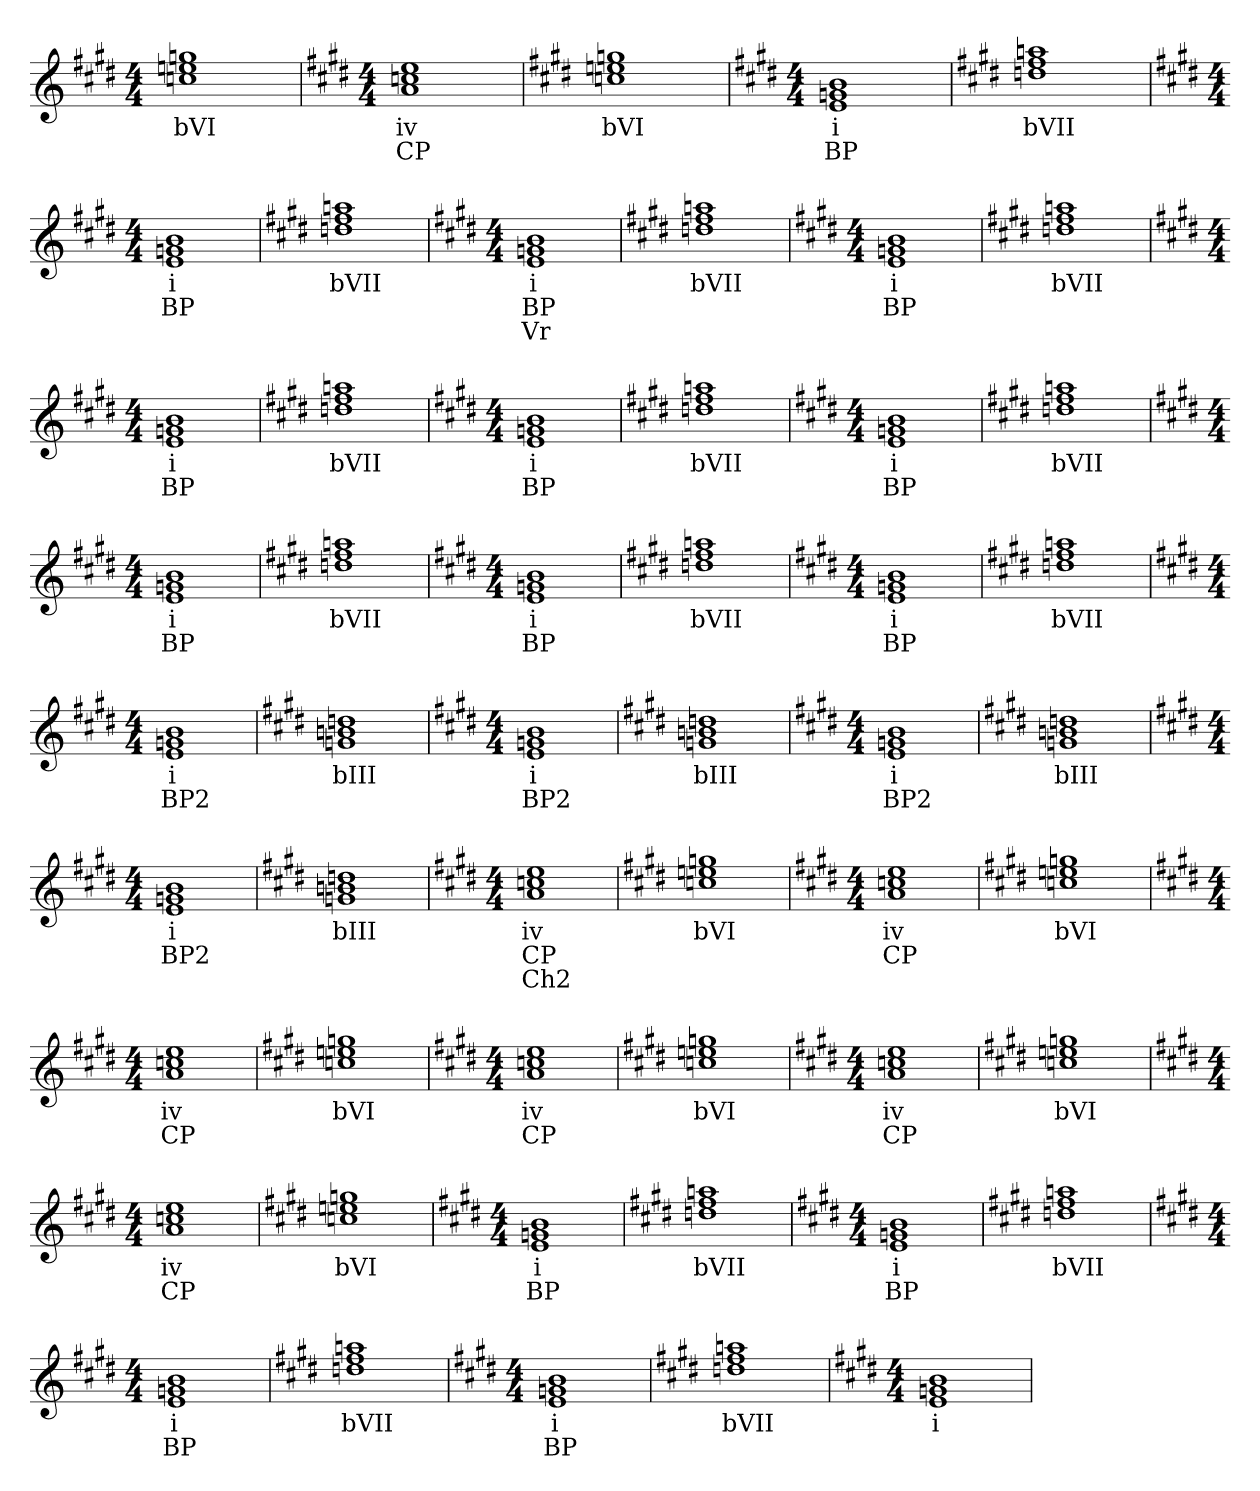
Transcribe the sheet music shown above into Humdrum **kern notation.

**kern	**text	**text	**text
*part1	*part1	*part1	*part1
*staff1	*staff1	*staff1	*staff1
*k[f#c#g#d#]	*	*	*
*E:	*	*	*
*M4/4	*	*	*
=	=	=	=
1ccn 1een 1ggn	bVI	.	.
=	=	=	=
*k[f#c#g#d#]	*	*	*
*E:	*	*	*
*M4/4	*	*	*
1a 1ccn 1ee	iv	CP	.
=	=	=	=
*k[f#c#g#d#]	*	*	*
*E:	*	*	*
1ccn 1een 1ggn	bVI	.	.
=	=	=	=
*k[f#c#g#d#]	*	*	*
*E:	*	*	*
*M4/4	*	*	*
1e 1gn 1b	i	BP	.
=	=	=	=
*k[f#c#g#d#]	*	*	*
*E:	*	*	*
1ddn 1ff# 1aan	bVII	.	.
=	=	=	=
*k[f#c#g#d#]	*	*	*
*E:	*	*	*
*M4/4	*	*	*
1e 1gn 1b	i	BP	.
=	=	=	=
*k[f#c#g#d#]	*	*	*
*E:	*	*	*
1ddn 1ff# 1aan	bVII	.	.
=	=	=	=
*k[f#c#g#d#]	*	*	*
*E:	*	*	*
*M4/4	*	*	*
1e 1gn 1b	i	BP	Vr
=	=	=	=
*k[f#c#g#d#]	*	*	*
*E:	*	*	*
1ddn 1ff# 1aan	bVII	.	.
=	=	=	=
*k[f#c#g#d#]	*	*	*
*E:	*	*	*
*M4/4	*	*	*
1e 1gn 1b	i	BP	.
=	=	=	=
*k[f#c#g#d#]	*	*	*
*E:	*	*	*
1ddn 1ff# 1aan	bVII	.	.
=	=	=	=
*k[f#c#g#d#]	*	*	*
*E:	*	*	*
*M4/4	*	*	*
1e 1gn 1b	i	BP	.
=	=	=	=
*k[f#c#g#d#]	*	*	*
*E:	*	*	*
1ddn 1ff# 1aan	bVII	.	.
=	=	=	=
*k[f#c#g#d#]	*	*	*
*E:	*	*	*
*M4/4	*	*	*
1e 1gn 1b	i	BP	.
=	=	=	=
*k[f#c#g#d#]	*	*	*
*E:	*	*	*
1ddn 1ff# 1aan	bVII	.	.
=	=	=	=
*k[f#c#g#d#]	*	*	*
*E:	*	*	*
*M4/4	*	*	*
1e 1gn 1b	i	BP	.
=	=	=	=
*k[f#c#g#d#]	*	*	*
*E:	*	*	*
1ddn 1ff# 1aan	bVII	.	.
=	=	=	=
*k[f#c#g#d#]	*	*	*
*E:	*	*	*
*M4/4	*	*	*
1e 1gn 1b	i	BP	.
=	=	=	=
*k[f#c#g#d#]	*	*	*
*E:	*	*	*
1ddn 1ff# 1aan	bVII	.	.
=	=	=	=
*k[f#c#g#d#]	*	*	*
*E:	*	*	*
*M4/4	*	*	*
1e 1gn 1b	i	BP	.
=	=	=	=
*k[f#c#g#d#]	*	*	*
*E:	*	*	*
1ddn 1ff# 1aan	bVII	.	.
=	=	=	=
*k[f#c#g#d#]	*	*	*
*E:	*	*	*
*M4/4	*	*	*
1e 1gn 1b	i	BP	.
=	=	=	=
*k[f#c#g#d#]	*	*	*
*E:	*	*	*
1ddn 1ff# 1aan	bVII	.	.
=	=	=	=
*k[f#c#g#d#]	*	*	*
*E:	*	*	*
*M4/4	*	*	*
1e 1gn 1b	i	BP2	.
=	=	=	=
*k[f#c#g#d#]	*	*	*
*E:	*	*	*
1gn 1bn 1ddn	bIII	.	.
=	=	=	=
*k[f#c#g#d#]	*	*	*
*E:	*	*	*
*M4/4	*	*	*
1e 1gn 1b	i	BP2	.
=	=	=	=
*k[f#c#g#d#]	*	*	*
*E:	*	*	*
1gn 1bn 1ddn	bIII	.	.
=	=	=	=
*k[f#c#g#d#]	*	*	*
*E:	*	*	*
*M4/4	*	*	*
1e 1gn 1b	i	BP2	.
=	=	=	=
*k[f#c#g#d#]	*	*	*
*E:	*	*	*
1gn 1bn 1ddn	bIII	.	.
=	=	=	=
*k[f#c#g#d#]	*	*	*
*E:	*	*	*
*M4/4	*	*	*
1e 1gn 1b	i	BP2	.
=	=	=	=
*k[f#c#g#d#]	*	*	*
*E:	*	*	*
1gn 1bn 1ddn	bIII	.	.
=	=	=	=
*k[f#c#g#d#]	*	*	*
*E:	*	*	*
*M4/4	*	*	*
1a 1ccn 1ee	iv	CP	Ch2
=	=	=	=
*k[f#c#g#d#]	*	*	*
*E:	*	*	*
1ccn 1een 1ggn	bVI	.	.
=	=	=	=
*k[f#c#g#d#]	*	*	*
*E:	*	*	*
*M4/4	*	*	*
1a 1ccn 1ee	iv	CP	.
=	=	=	=
*k[f#c#g#d#]	*	*	*
*E:	*	*	*
1ccn 1een 1ggn	bVI	.	.
=	=	=	=
*k[f#c#g#d#]	*	*	*
*E:	*	*	*
*M4/4	*	*	*
1a 1ccn 1ee	iv	CP	.
=	=	=	=
*k[f#c#g#d#]	*	*	*
*E:	*	*	*
1ccn 1een 1ggn	bVI	.	.
=	=	=	=
*k[f#c#g#d#]	*	*	*
*E:	*	*	*
*M4/4	*	*	*
1a 1ccn 1ee	iv	CP	.
=	=	=	=
*k[f#c#g#d#]	*	*	*
*E:	*	*	*
1ccn 1een 1ggn	bVI	.	.
=	=	=	=
*k[f#c#g#d#]	*	*	*
*E:	*	*	*
*M4/4	*	*	*
1a 1ccn 1ee	iv	CP	.
=	=	=	=
*k[f#c#g#d#]	*	*	*
*E:	*	*	*
1ccn 1een 1ggn	bVI	.	.
=	=	=	=
*k[f#c#g#d#]	*	*	*
*E:	*	*	*
*M4/4	*	*	*
1a 1ccn 1ee	iv	CP	.
=	=	=	=
*k[f#c#g#d#]	*	*	*
*E:	*	*	*
1ccn 1een 1ggn	bVI	.	.
=	=	=	=
*k[f#c#g#d#]	*	*	*
*E:	*	*	*
*M4/4	*	*	*
1e 1gn 1b	i	BP	.
=	=	=	=
*k[f#c#g#d#]	*	*	*
*E:	*	*	*
1ddn 1ff# 1aan	bVII	.	.
=	=	=	=
*k[f#c#g#d#]	*	*	*
*E:	*	*	*
*M4/4	*	*	*
1e 1gn 1b	i	BP	.
=	=	=	=
*k[f#c#g#d#]	*	*	*
*E:	*	*	*
1ddn 1ff# 1aan	bVII	.	.
=	=	=	=
*k[f#c#g#d#]	*	*	*
*E:	*	*	*
*M4/4	*	*	*
1e 1gn 1b	i	BP	.
=	=	=	=
*k[f#c#g#d#]	*	*	*
*E:	*	*	*
1ddn 1ff# 1aan	bVII	.	.
=	=	=	=
*k[f#c#g#d#]	*	*	*
*E:	*	*	*
*M4/4	*	*	*
1e 1gn 1b	i	BP	.
=	=	=	=
*k[f#c#g#d#]	*	*	*
*E:	*	*	*
1ddn 1ff# 1aan	bVII	.	.
=	=	=	=
*k[f#c#g#d#]	*	*	*
*E:	*	*	*
*M4/4	*	*	*
1e 1gn 1b	i	.	.
=	=	=	=
*-	*-	*-	*-
